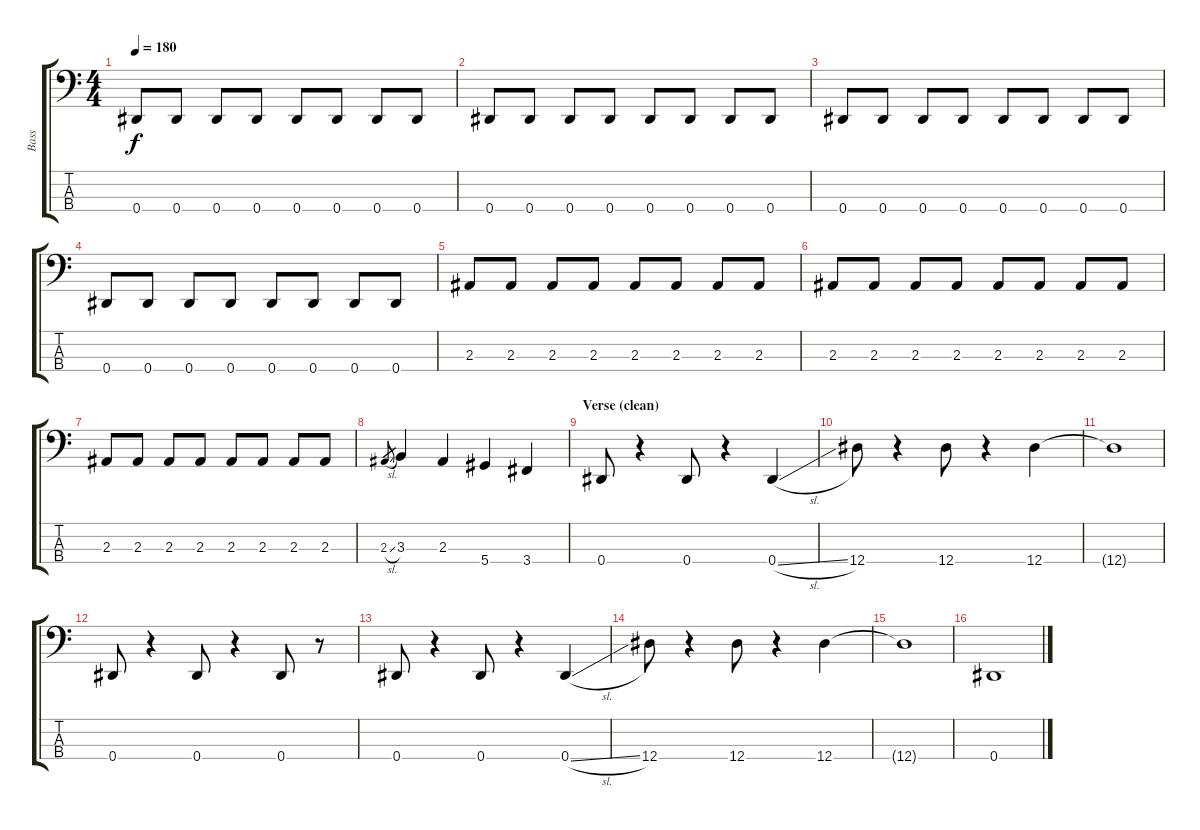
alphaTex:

\track ("Bass" "Bass") {instrument electricbasspick}
\staff {score tabs}
\tuning (Gb2 Db2 Ab1 Eb1) {hide}
\ts (4 4)
\tempo 180
\clef f4
\ks c
0.4.8{dy f} 0.4.8 0.4.8 0.4.8 0.4.8 0.4.8 0.4.8 0.4.8 |
0.4.8 0.4.8 0.4.8 0.4.8 0.4.8 0.4.8 0.4.8 0.4.8 |
0.4.8 0.4.8 0.4.8 0.4.8 0.4.8 0.4.8 0.4.8 0.4.8 |
0.4.8 0.4.8 0.4.8 0.4.8 0.4.8 0.4.8 0.4.8 0.4.8 |
2.3.8 2.3.8 2.3.8 2.3.8 2.3.8 2.3.8 2.3.8 2.3.8 |
2.3.8 2.3.8 2.3.8 2.3.8 2.3.8 2.3.8 2.3.8 2.3.8 |
2.3.8 2.3.8 2.3.8 2.3.8 2.3.8 2.3.8 2.3.8 2.3.8 |
2.3{sl}.8{gr} 3.3.4 2.3.4 5.4.4 3.4.4 |
\section ("" "Verse (clean)")
0.4.8 r.4 0.4.8 r.4 0.4{sl}.4 |
12.4.8 r.4 12.4.8 r.4 12.4.4 |
12.4{t}.1 |
0.4.8 r.4 0.4.8 r.4 0.4.8 r.8 |
0.4.8 r.4 0.4.8 r.4 0.4{sl}.4 |
12.4.8 r.4 12.4.8 r.4 12.4.4 |
12.4{t}.1 |
0.4.1
